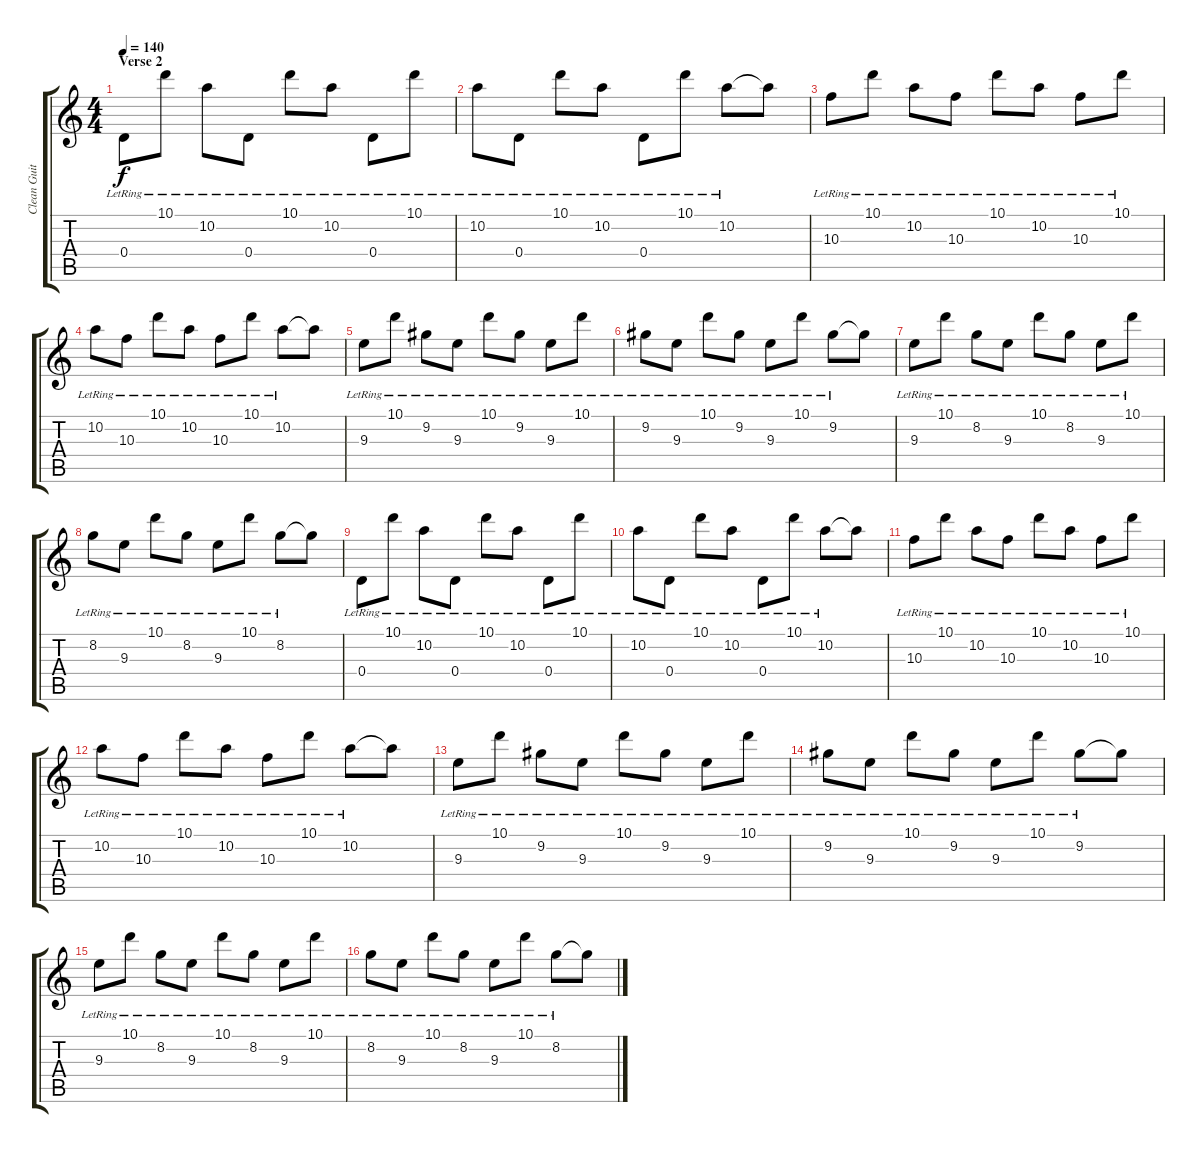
\track ("Clean Guitar" "Clean Guit") {instrument electricguitarclean}
\staff {score tabs}
\tuning (E4 B3 G3 D3 A2 D2) {hide}
\ts (4 4)
\section ("" "Verse 2")
\tempo 140
\clef g2
\ks c
0.4{lr}.8{dy f} 10.1{lr}.8 10.2{lr}.8 0.4{lr}.8 10.1{lr}.8 10.2{lr}.8 0.4{lr}.8 10.1{lr}.8 |
10.2{lr}.8 0.4{lr}.8 10.1{lr}.8 10.2{lr}.8 0.4{lr}.8 10.1{lr}.8 10.2{lr}.8 10.2{t}.8 |
10.3{lr}.8 10.1{lr}.8 10.2{lr}.8 10.3{lr}.8 10.1{lr}.8 10.2{lr}.8 10.3{lr}.8 10.1{lr}.8 |
10.2{lr}.8 10.3{lr}.8 10.1{lr}.8 10.2{lr}.8 10.3{lr}.8 10.1{lr}.8 10.2{lr}.8 10.2{t}.8 |
9.3{lr}.8 10.1{lr}.8 9.2{lr}.8 9.3{lr}.8 10.1{lr}.8 9.2{lr}.8 9.3{lr}.8 10.1{lr}.8 |
9.2{lr}.8 9.3{lr}.8 10.1{lr}.8 9.2{lr}.8 9.3{lr}.8 10.1{lr}.8 9.2{lr}.8 9.2{t}.8 |
9.3{lr}.8 10.1{lr}.8 8.2{lr}.8 9.3{lr}.8 10.1{lr}.8 8.2{lr}.8 9.3{lr}.8 10.1{lr}.8 |
8.2{lr}.8 9.3{lr}.8 10.1{lr}.8 8.2{lr}.8 9.3{lr}.8 10.1{lr}.8 8.2{lr}.8 8.2{t}.8 |
0.4{lr}.8 10.1{lr}.8 10.2{lr}.8 0.4{lr}.8 10.1{lr}.8 10.2{lr}.8 0.4{lr}.8 10.1{lr}.8 |
10.2{lr}.8 0.4{lr}.8 10.1{lr}.8 10.2{lr}.8 0.4{lr}.8 10.1{lr}.8 10.2{lr}.8 10.2{t}.8 |
10.3{lr}.8 10.1{lr}.8 10.2{lr}.8 10.3{lr}.8 10.1{lr}.8 10.2{lr}.8 10.3{lr}.8 10.1{lr}.8 |
10.2{lr}.8 10.3{lr}.8 10.1{lr}.8 10.2{lr}.8 10.3{lr}.8 10.1{lr}.8 10.2{lr}.8 10.2{t}.8 |
9.3{lr}.8 10.1{lr}.8 9.2{lr}.8 9.3{lr}.8 10.1{lr}.8 9.2{lr}.8 9.3{lr}.8 10.1{lr}.8 |
9.2{lr}.8 9.3{lr}.8 10.1{lr}.8 9.2{lr}.8 9.3{lr}.8 10.1{lr}.8 9.2{lr}.8 9.2{t}.8 |
9.3{lr}.8 10.1{lr}.8 8.2{lr}.8 9.3{lr}.8 10.1{lr}.8 8.2{lr}.8 9.3{lr}.8 10.1{lr}.8 |
8.2{lr}.8 9.3{lr}.8 10.1{lr}.8 8.2{lr}.8 9.3{lr}.8 10.1{lr}.8 8.2{lr}.8 8.2{t}.8
